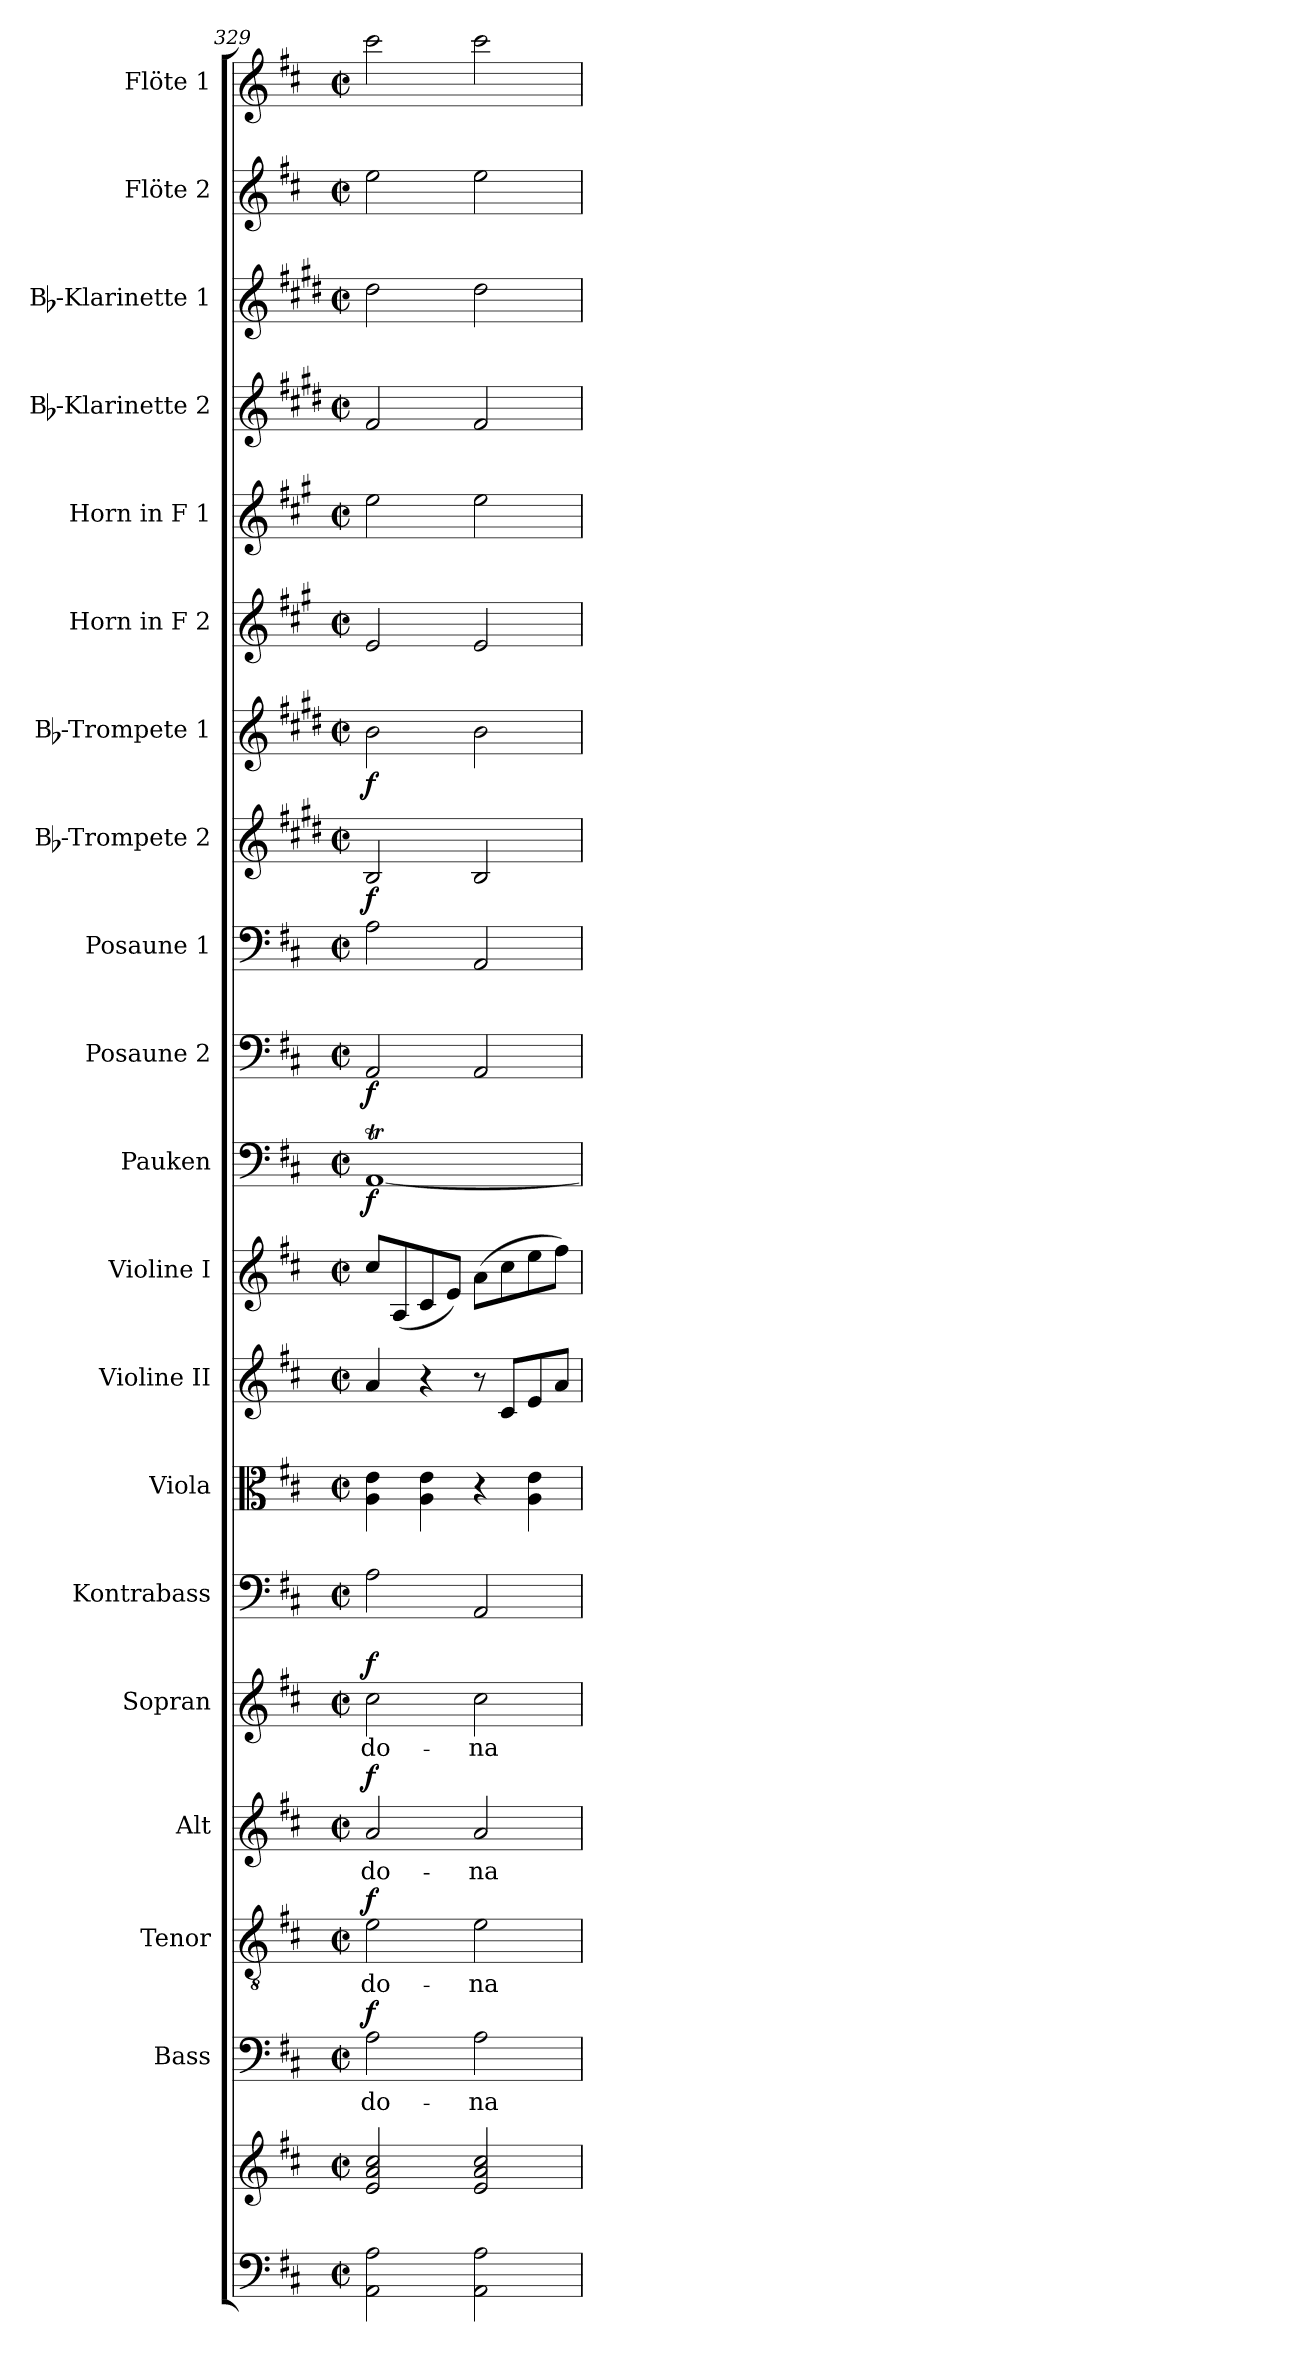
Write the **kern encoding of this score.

**kern	**kern	**kern	**text	**dynam	**kern	**text	**dynam	**kern	**text	**dynam	**kern	**text	**dynam	**kern	**kern	**kern	**kern	**kern	**dynam	**kern	**dynam	**kern	**kern	**dynam	**kern	**dynam	**kern	**kern	**kern	**kern	**kern	**kern
*part20	*part20	*part19	*part19	*part19	*part18	*part18	*part18	*part17	*part17	*part17	*part16	*part16	*part16	*part15	*part14	*part13	*part12	*part11	*part11	*part10	*part10	*part9	*part8	*part8	*part7	*part7	*part6	*part5	*part4	*part3	*part2	*part1
*staff21	*staff20	*staff19	*staff19	*staff19	*staff18	*staff18	*staff18	*staff17	*staff17	*staff17	*staff16	*staff16	*staff16	*staff15	*staff14	*staff13	*staff12	*staff11	*staff11	*staff10	*staff10	*staff9	*staff8	*staff8	*staff7	*staff7	*staff6	*staff5	*staff4	*staff3	*staff2	*staff1
*	*	*I"Bass	*	*	*I"Tenor	*	*	*I"Alt	*	*	*I"Sopran	*	*	*I"Kontrabass	*I"Viola	*I"Violine II	*I"Violine I	*I"Pauken	*	*I"Posaune 2	*	*I"Posaune 1	*I"Bb-Trompete 2	*	*I"Bb-Trompete 1	*	*I"Horn in F 2	*I"Horn in F 1	*I"Bb-Klarinette 2	*I"Bb-Klarinette 1	*I"Flöte 2	*I"Flöte 1
*	*	*I'B.	*	*	*I'T.	*	*	*I'A.	*	*	*I'S.	*	*	*I'Kb.	*I'Vla.	*I'Vl. II	*I'Vl. I	*I'Pk.	*	*I'Pos. 2	*	*I'Pos. 1	*I'Bb Trp. 2	*	*I'Bb Trp. 1	*	*	*	*I'Bb Kl. 2	*I'Bb Kl. 1	*I'Fl. 2	*I'Fl. 1
*clefF4	*clefG2	*clefF4	*	*	*clefGv2	*	*	*clefG2	*	*	*clefG2	*	*	*clefF4	*clefC3	*clefG2	*clefG2	*clefF4	*	*clefF4	*	*clefF4	*clefG2	*	*clefG2	*	*clefG2	*clefG2	*clefG2	*clefG2	*clefG2	*clefG2
*	*	*	*	*	*	*	*	*	*	*	*	*	*	*ITrd7c12	*	*	*	*	*	*	*	*	*ITrd1c2	*	*ITrd1c2	*	*ITrd4c7	*ITrd4c7	*ITrd1c2	*ITrd1c2	*	*
*k[f#c#]	*k[f#c#]	*k[f#c#]	*	*	*k[f#c#]	*	*	*k[f#c#]	*	*	*k[f#c#]	*	*	*k[f#c#]	*k[f#c#]	*k[f#c#]	*k[f#c#]	*k[f#c#]	*	*k[f#c#]	*	*k[f#c#]	*k[f#c#]	*	*k[f#c#]	*	*k[f#c#]	*k[f#c#]	*k[f#c#]	*k[f#c#]	*k[f#c#]	*k[f#c#]
*D:	*D:	*D:	*	*	*D:	*	*	*D:	*	*	*D:	*	*	*D:	*D:	*D:	*D:	*D:	*	*D:	*	*D:	*D:	*	*D:	*	*D:	*D:	*D:	*D:	*D:	*D:
*M2/2	*M2/2	*M2/2	*	*	*M2/2	*	*	*M2/2	*	*	*M2/2	*	*	*M2/2	*M2/2	*M2/2	*M2/2	*M2/2	*	*M2/2	*	*M2/2	*M2/2	*	*M2/2	*	*M2/2	*M2/2	*M2/2	*M2/2	*M2/2	*M2/2
*met(c|)	*met(c|)	*met(c|)	*	*	*met(c|)	*	*	*met(c|)	*	*	*met(c|)	*	*	*met(c|)	*met(c|)	*met(c|)	*met(c|)	*met(c|)	*	*met(c|)	*	*met(c|)	*met(c|)	*	*met(c|)	*	*met(c|)	*met(c|)	*met(c|)	*met(c|)	*met(c|)	*met(c|)
=329	=329	=329	=329	=329	=329	=329	=329	=329	=329	=329	=329	=329	=329	=329	=329	=329	=329	=329	=329	=329	=329	=329	=329	=329	=329	=329	=329	=329	=329	=329	=329	=329
!	!	!	!LO:LY:b	!LO:DY:a	!	!LO:LY:b	!LO:DY:a	!	!LO:LY:b	!LO:DY:a	!	!LO:LY:b	!LO:DY:a	!	!	!	!	!	!LO:DY:b	!	!LO:DY:b	!	!	!LO:DY:b	!	!LO:DY:b	!	!	!	!	!	!
2AA\ 2A\	2e/ 2a/ 2cc#/	2A\	do-	f	2e\	do-	f	2a/	do-	f	2cc#\	do-	f	2AA\	4A\ 4e\	4a/	8cc#/L	[1AAT	f	2AA/	f	2A\	2A/	f	2a\	f	2A/	2a\	2e/	2cc#\	2ee\	2ccc#\
.	.	.	.	.	.	.	.	.	.	.	.	.	.	.	.	.	(<8A/	.	.	.	.	.	.	.	.	.	.	.	.	.	.	.
.	.	.	.	.	.	.	.	.	.	.	.	.	.	.	4A\ 4e\	4r	8c#/	.	.	.	.	.	.	.	.	.	.	.	.	.	.	.
.	.	.	.	.	.	.	.	.	.	.	.	.	.	.	.	.	8e/J)	.	.	.	.	.	.	.	.	.	.	.	.	.	.	.
!	!	!	!LO:LY:b	!	!	!LO:LY:b	!	!	!LO:LY:b	!	!	!LO:LY:b	!	!	!	!	!	!	!	!	!	!	!	!	!	!	!	!	!	!	!	!
2AA\ 2A\	2e/ 2a/ 2cc#/	2A\	-na	.	2e\	-na	.	2a/	-na	.	2cc#\	-na	.	2AAA/	4r	8r	(>8a\L	.	.	2AA/	.	2AA/	2A/	.	2a\	.	2A/	2a\	2e/	2cc#\	2ee\	2ccc#\
.	.	.	.	.	.	.	.	.	.	.	.	.	.	.	.	8c#/L	8cc#\	.	.	.	.	.	.	.	.	.	.	.	.	.	.	.
.	.	.	.	.	.	.	.	.	.	.	.	.	.	.	4A\ 4e\	8e/	8ee\	.	.	.	.	.	.	.	.	.	.	.	.	.	.	.
.	.	.	.	.	.	.	.	.	.	.	.	.	.	.	.	8a/J	8ff#\J)	.	.	.	.	.	.	.	.	.	.	.	.	.	.	.
=	=	=	=	=	=	=	=	=	=	=	=	=	=	=	=	=	=	=	=	=	=	=	=	=	=	=	=	=	=	=	=	=
*-	*-	*-	*-	*-	*-	*-	*-	*-	*-	*-	*-	*-	*-	*-	*-	*-	*-	*-	*-	*-	*-	*-	*-	*-	*-	*-	*-	*-	*-	*-	*-	*-
